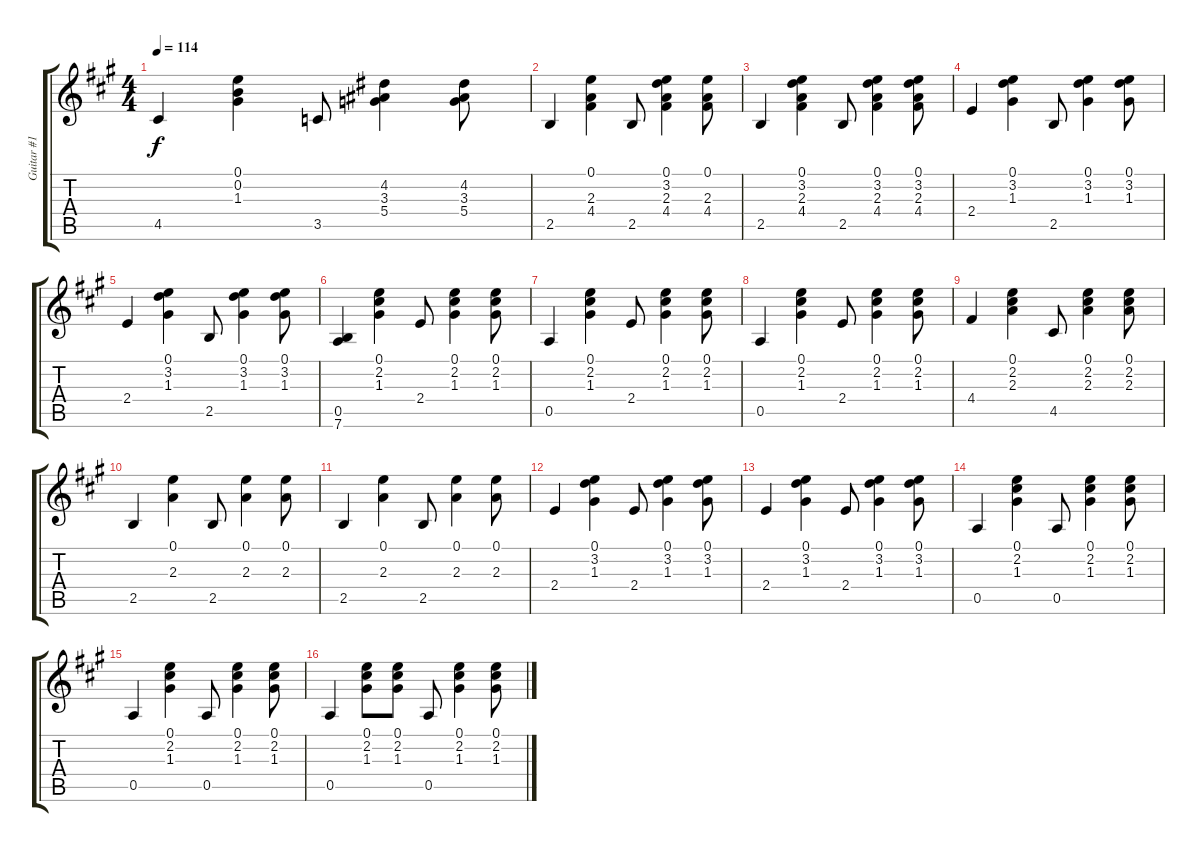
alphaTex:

\track ("Guitar #1" "Guitar #1") {instrument acousticguitarnylon}
\staff {score tabs}
\tuning (E4 B3 G3 D3 A2 E2) {hide}
\ts (4 4)
\tempo 114
\clef g2
\ks a
4.5.4{dy f} (0.1 0.2 1.3).4 3.5.8 (4.2 3.3 5.4).4 (4.2 3.3 5.4).8 |
2.5.4 (0.1 2.3 4.4).4 2.5.8 (0.1 3.2 2.3 4.4).4 (0.1 2.3 4.4).8 |
2.5.4 (0.1 3.2 2.3 4.4).4 2.5.8 (0.1 3.2 2.3 4.4).4 (0.1 3.2 2.3 4.4).8 |
2.4.4 (0.1 3.2 1.3).4 2.5.8 (0.1 3.2 1.3).4 (0.1 3.2 1.3).8 |
2.4.4 (0.1 3.2 1.3).4 2.5.8 (0.1 3.2 1.3).4 (0.1 3.2 1.3).8 |
(0.5 7.6).4 (0.1 2.2 1.3).4 2.4.8 (0.1 2.2 1.3).4 (0.1 2.2 1.3).8 |
0.5.4 (0.1 2.2 1.3).4 2.4.8 (0.1 2.2 1.3).4 (0.1 2.2 1.3).8 |
0.5.4 (0.1 2.2 1.3).4 2.4.8 (0.1 2.2 1.3).4 (0.1 2.2 1.3).8 |
4.4.4 (0.1 2.2 2.3).4 4.5.8 (0.1 2.2 2.3).4 (0.1 2.2 2.3).8 |
2.5.4 (0.1 2.3).4 2.5.8 (0.1 2.3).4 (0.1 2.3).8 |
2.5.4 (0.1 2.3).4 2.5.8 (0.1 2.3).4 (0.1 2.3).8 |
2.4.4 (0.1 3.2 1.3).4 2.4.8 (0.1 3.2 1.3).4 (0.1 3.2 1.3).8 |
2.4.4 (0.1 3.2 1.3).4 2.4.8 (0.1 3.2 1.3).4 (0.1 3.2 1.3).8 |
0.5.4 (0.1 2.2 1.3).4 0.5.8 (0.1 2.2 1.3).4 (0.1 2.2 1.3).8 |
0.5.4 (0.1 2.2 1.3).4 0.5.8 (0.1 2.2 1.3).4 (0.1 2.2 1.3).8 |
0.5.4 (0.1 2.2 1.3).8 (0.1 2.2 1.3).8 0.5.8 (0.1 2.2 1.3).4 (0.1 2.2 1.3).8
